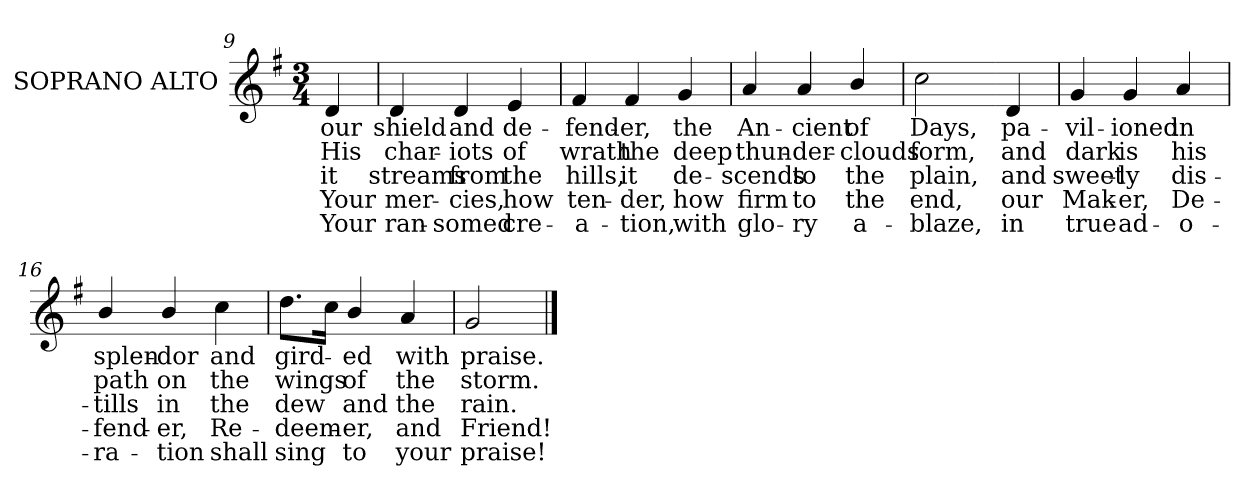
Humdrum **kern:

**kern	**text	**text	**text	**text	**text
*part1	*part1	*part1	*part1	*part1	*part1
*staff1	*staff1	*staff1	*staff1	*staff1	*staff1
*I"SOPRANO ALTO	*	*	*	*	*
*I'S. A.	*	*	*	*	*
*clefG2	*	*	*	*	*
*k[f#]	*	*	*	*	*
*G:	*	*	*	*	*
*M3/4	*	*	*	*	*
=9	=9	=9	=9	=9	=9
!	!LO:LY:b:color=#000000	!LO:LY:b:color=#000000	!LO:LY:b:color=#000000	!LO:LY:b:color=#000000	!LO:LY:b:color=#000000
4di/	our	His	it	Your	Your
!!LO:LB:g=z
=10	=10	=10	=10	=10	=10
!	!LO:LY:b:color=#000000	!LO:LY:b:color=#000000	!LO:LY:b:color=#000000	!LO:LY:b:color=#000000	!LO:LY:b:color=#000000
4di/	shield	char-	streams	mer-	ran-
!	!LO:LY:b:color=#000000	!LO:LY:b:color=#000000	!LO:LY:b:color=#000000	!LO:LY:b:color=#000000	!LO:LY:b:color=#000000
4di/	and	-iots	from	-cies,	-somed
!	!LO:LY:b:color=#000000	!LO:LY:b:color=#000000	!LO:LY:b:color=#000000	!LO:LY:b:color=#000000	!LO:LY:b:color=#000000
4ei/	de-	of	the	how	cre-
=11	=11	=11	=11	=11	=11
!	!LO:LY:b:color=#000000	!LO:LY:b:color=#000000	!LO:LY:b:color=#000000	!LO:LY:b:color=#000000	!LO:LY:b:color=#000000
4f#i/	-fend-	wrath	hills,	ten-	-a-
!	!LO:LY:b:color=#000000	!LO:LY:b:color=#000000	!LO:LY:b:color=#000000	!LO:LY:b:color=#000000	!LO:LY:b:color=#000000
4f#i/	-er,	the	it	-der,	-tion,
!	!LO:LY:b:color=#000000	!LO:LY:b:color=#000000	!LO:LY:b:color=#000000	!LO:LY:b:color=#000000	!LO:LY:b:color=#000000
4gi/	the	deep	de-	how	with
=12	=12	=12	=12	=12	=12
!	!LO:LY:b:color=#000000	!LO:LY:b:color=#000000	!LO:LY:b:color=#000000	!LO:LY:b:color=#000000	!LO:LY:b:color=#000000
4ai/	An-	thun-	-scends	firm	glo-
!	!LO:LY:b:color=#000000	!LO:LY:b:color=#000000	!LO:LY:b:color=#000000	!LO:LY:b:color=#000000	!LO:LY:b:color=#000000
4ai/	-cient	-der-	to	to	-ry
!	!LO:LY:b:color=#000000	!LO:LY:b:color=#000000	!LO:LY:b:color=#000000	!LO:LY:b:color=#000000	!LO:LY:b:color=#000000
4bi/	of	-clouds	the	the	a-
=13	=13	=13	=13	=13	=13
!	!LO:LY:b:color=#000000	!LO:LY:b:color=#000000	!LO:LY:b:color=#000000	!LO:LY:b:color=#000000	!LO:LY:b:color=#000000
2cci\	Days,	form,	plain,	end,	-blaze,
!!LO:LB:g=z
=14-	=14-	=14-	=14-	=14-	=14-
!	!LO:LY:b:color=#000000	!LO:LY:b:color=#000000	!LO:LY:b:color=#000000	!LO:LY:b:color=#000000	!LO:LY:b:color=#000000
4di/	pa-	and	and	our	in
=15	=15	=15	=15	=15	=15
!	!LO:LY:b:color=#000000	!LO:LY:b:color=#000000	!LO:LY:b:color=#000000	!LO:LY:b:color=#000000	!LO:LY:b:color=#000000
4gi/	-vil-	dark	sweet-	Mak-	true
!	!LO:LY:b:color=#000000	!LO:LY:b:color=#000000	!LO:LY:b:color=#000000	!LO:LY:b:color=#000000	!LO:LY:b:color=#000000
4gi/	-ioned	is	-ly	-er,	ad-
!	!LO:LY:b:color=#000000	!LO:LY:b:color=#000000	!LO:LY:b:color=#000000	!LO:LY:b:color=#000000	!LO:LY:b:color=#000000
4ai/	in	his	dis-	De-	-o-
=16	=16	=16	=16	=16	=16
!	!LO:LY:b:color=#000000	!LO:LY:b:color=#000000	!LO:LY:b:color=#000000	!LO:LY:b:color=#000000	!LO:LY:b:color=#000000
4bi/	splen-	path	-tills	-fend-	-ra-
!	!LO:LY:b:color=#000000	!LO:LY:b:color=#000000	!LO:LY:b:color=#000000	!LO:LY:b:color=#000000	!LO:LY:b:color=#000000
4bi/	-dor	on	in	-er,	-tion
!	!LO:LY:b:color=#000000	!LO:LY:b:color=#000000	!LO:LY:b:color=#000000	!LO:LY:b:color=#000000	!LO:LY:b:color=#000000
4cci\	and	the	the	Re-	shall
=17	=17	=17	=17	=17	=17
!	!LO:LY:b:color=#000000	!LO:LY:b:color=#000000	!LO:LY:b:color=#000000	!LO:LY:b:color=#000000	!LO:LY:b:color=#000000
8.ddi\L	gird-	wings	dew	-deem-	sing
16cci\Jk	.	.	.	.	.
!	!LO:LY:b:color=#000000	!LO:LY:b:color=#000000	!LO:LY:b:color=#000000	!LO:LY:b:color=#000000	!LO:LY:b:color=#000000
4bi/	-ed	of	and	-er,	to
!	!LO:LY:b:color=#000000	!LO:LY:b:color=#000000	!LO:LY:b:color=#000000	!LO:LY:b:color=#000000	!LO:LY:b:color=#000000
4ai/	with	the	the	and	your
=18	=18	=18	=18	=18	=18
!	!LO:LY:b:color=#000000	!LO:LY:b:color=#000000	!LO:LY:b:color=#000000	!LO:LY:b:color=#000000	!LO:LY:b:color=#000000
2gi/	praise.	storm.	rain.	Friend!	praise!
==	==	==	==	==	==
*-	*-	*-	*-	*-	*-
